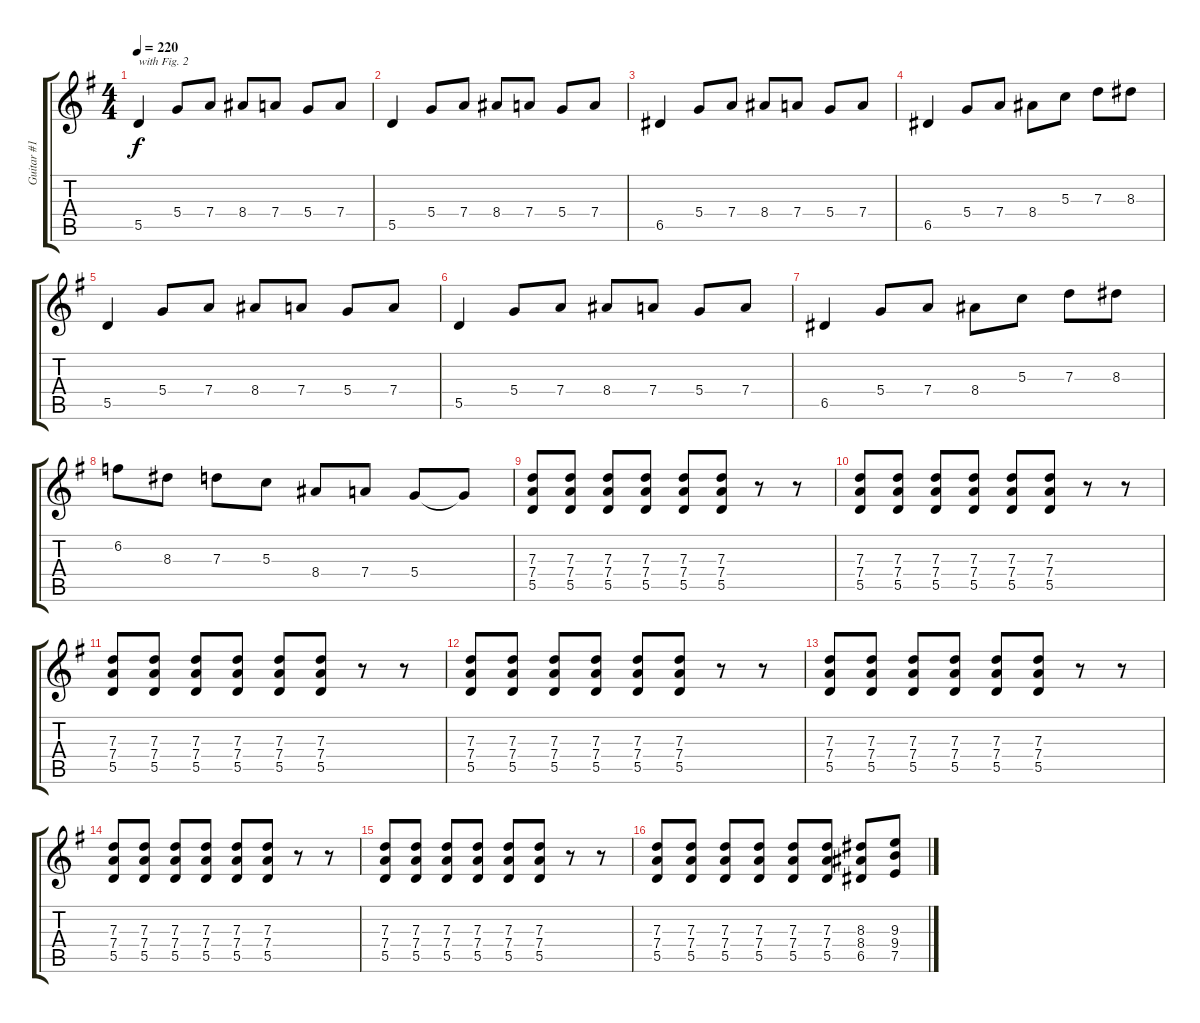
\track ("Guitar #1" "Guitar #1") {solo instrument distortionguitar}
\staff {score tabs}
\tuning (E4 B3 G3 D3 A2 E2) {hide}
\ts (4 4)
\tempo 220
\clef g2
\ks eminor
5.5.4{txt "with Fig. 2" dy f} 5.4.8 7.4.8 8.4.8 7.4.8 5.4.8 7.4.8 |
5.5.4 5.4.8 7.4.8 8.4.8 7.4.8 5.4.8 7.4.8 |
6.5.4 5.4.8 7.4.8 8.4.8 7.4.8 5.4.8 7.4.8 |
6.5.4 5.4.8 7.4.8 8.4.8 5.3.8 7.3.8 8.3.8 |
5.5.4 5.4.8 7.4.8 8.4.8 7.4.8 5.4.8 7.4.8 |
5.5.4 5.4.8 7.4.8 8.4.8 7.4.8 5.4.8 7.4.8 |
6.5.4 5.4.8 7.4.8 8.4.8 5.3.8 7.3.8 8.3.8 |
6.2.8 8.3.8 7.3.8 5.3.8 8.4.8 7.4.8 5.4.8 5.4{t}.8 |
(7.3 7.4 5.5).8 (7.3 7.4 5.5).8 (7.3 7.4 5.5).8 (7.3 7.4 5.5).8 (7.3 7.4 5.5).8 (7.3 7.4 5.5).8 r.8 r.8 |
(7.3 7.4 5.5).8 (7.3 7.4 5.5).8 (7.3 7.4 5.5).8 (7.3 7.4 5.5).8 (7.3 7.4 5.5).8 (7.3 7.4 5.5).8 r.8 r.8 |
(7.3 7.4 5.5).8 (7.3 7.4 5.5).8 (7.3 7.4 5.5).8 (7.3 7.4 5.5).8 (7.3 7.4 5.5).8 (7.3 7.4 5.5).8 r.8 r.8 |
(7.3 7.4 5.5).8 (7.3 7.4 5.5).8 (7.3 7.4 5.5).8 (7.3 7.4 5.5).8 (7.3 7.4 5.5).8 (7.3 7.4 5.5).8 r.8 r.8 |
(7.3 7.4 5.5).8 (7.3 7.4 5.5).8 (7.3 7.4 5.5).8 (7.3 7.4 5.5).8 (7.3 7.4 5.5).8 (7.3 7.4 5.5).8 r.8 r.8 |
(7.3 7.4 5.5).8 (7.3 7.4 5.5).8 (7.3 7.4 5.5).8 (7.3 7.4 5.5).8 (7.3 7.4 5.5).8 (7.3 7.4 5.5).8 r.8 r.8 |
(7.3 7.4 5.5).8 (7.3 7.4 5.5).8 (7.3 7.4 5.5).8 (7.3 7.4 5.5).8 (7.3 7.4 5.5).8 (7.3 7.4 5.5).8 r.8 r.8 |
(7.3 7.4 5.5).8 (7.3 7.4 5.5).8 (7.3 7.4 5.5).8 (7.3 7.4 5.5).8 (7.3 7.4 5.5).8 (7.3 7.4 5.5).8 (8.3 8.4 6.5).8 (9.3 9.4 7.5).8
